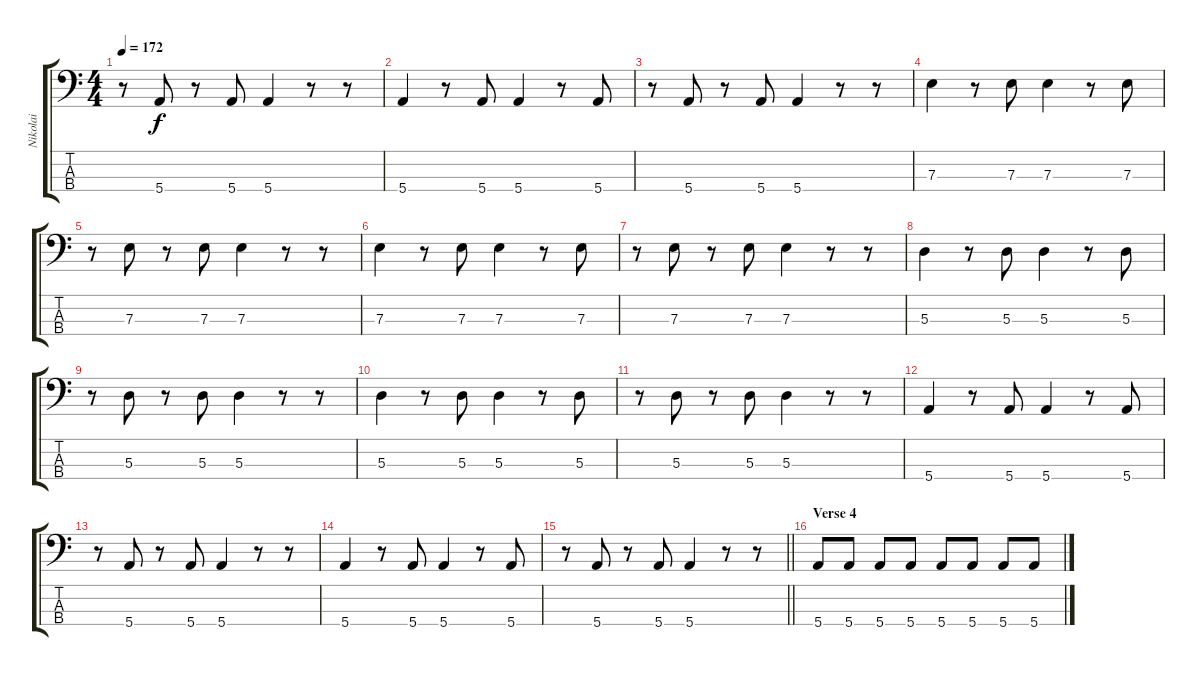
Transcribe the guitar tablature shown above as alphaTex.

\track ("Nikolai" "Nikolai") {instrument electricbassfinger}
\staff {score tabs}
\tuning (G2 D2 A1 E1) {hide}
\ts (4 4)
\tempo 172
\clef f4
\ks c
r.8{dy f} 5.4.8 r.8 5.4.8 5.4.4 r.8 r.8 |
5.4.4 r.8 5.4.8 5.4.4 r.8 5.4.8 |
r.8 5.4.8 r.8 5.4.8 5.4.4 r.8 r.8 |
7.3.4 r.8 7.3.8 7.3.4 r.8 7.3.8 |
r.8 7.3.8 r.8 7.3.8 7.3.4 r.8 r.8 |
7.3.4 r.8 7.3.8 7.3.4 r.8 7.3.8 |
r.8 7.3.8 r.8 7.3.8 7.3.4 r.8 r.8 |
5.3.4 r.8 5.3.8 5.3.4 r.8 5.3.8 |
r.8 5.3.8 r.8 5.3.8 5.3.4 r.8 r.8 |
5.3.4 r.8 5.3.8 5.3.4 r.8 5.3.8 |
r.8 5.3.8 r.8 5.3.8 5.3.4 r.8 r.8 |
5.4.4 r.8 5.4.8 5.4.4 r.8 5.4.8 |
r.8 5.4.8 r.8 5.4.8 5.4.4 r.8 r.8 |
5.4.4 r.8 5.4.8 5.4.4 r.8 5.4.8 |
\barLineRight lightlight
r.8 5.4.8 r.8 5.4.8 5.4.4 r.8 r.8 |
\section ("" "Verse 4")
5.4.8 5.4.8 5.4.8 5.4.8 5.4.8 5.4.8 5.4.8 5.4.8
